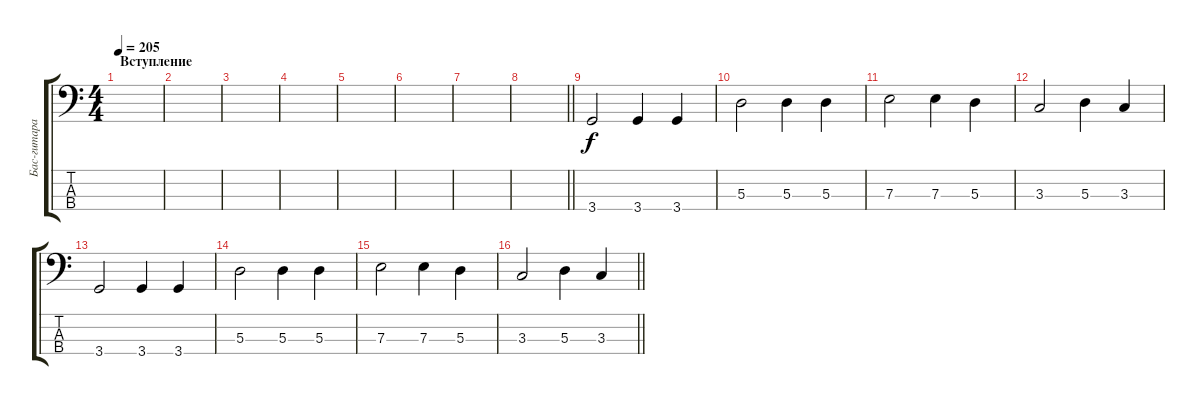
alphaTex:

\track ("Бас-гитара" "Бас-гитара") {instrument electricbassfinger}
\staff {score tabs}
\tuning (G2 D2 A1 E1) {hide}
\ts (4 4)
\section ("" "Вступление")
\tempo 205
\clef f4
\ks c
|
|
|
|
|
|
|
\barLineRight lightlight
|
3.4.2 3.4.4 3.4.4 |
5.3.2 5.3.4 5.3.4 |
7.3.2 7.3.4 5.3.4 |
3.3.2 5.3.4 3.3.4 |
3.4.2 3.4.4 3.4.4 |
5.3.2 5.3.4 5.3.4 |
7.3.2 7.3.4 5.3.4 |
\barLineRight lightlight
3.3.2 5.3.4 3.3.4
